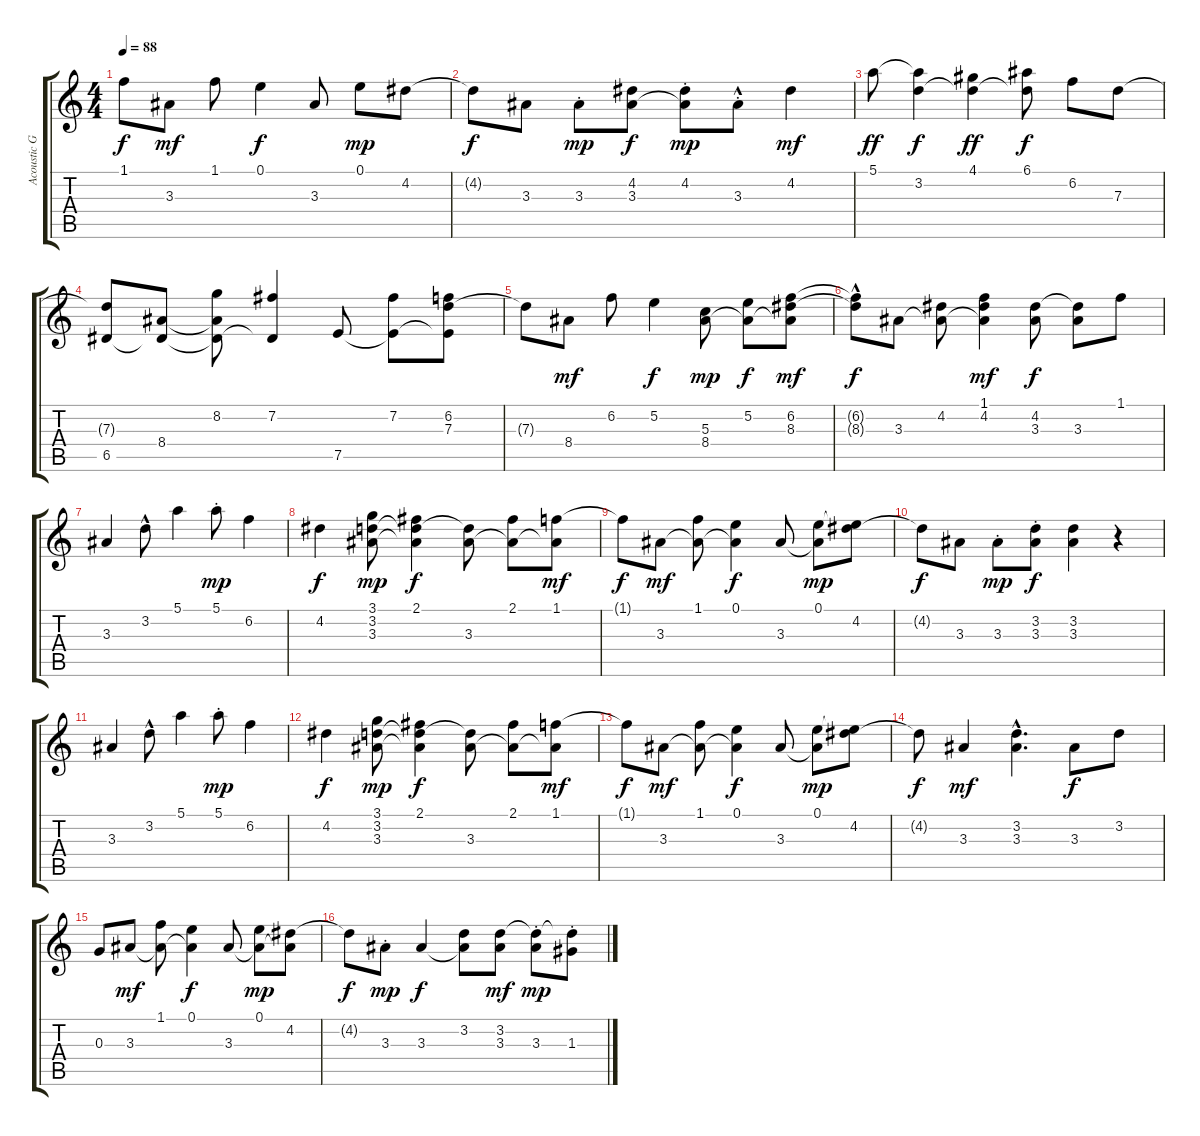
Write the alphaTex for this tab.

\track ("Acoustic Guitar" "Acoustic G") {instrument acousticguitarnylon}
\staff {score tabs}
\tuning (E4 B3 G3 D3 A2 E2) {hide}
\ts (4 4)
\tempo 88
\clef g2
\ks c
1.1{t}.8{dy f} 3.3.8{dy mf} 1.1.8 0.1.4{dy f} 3.3.8 0.1.8{dy mp} 4.2.8 |
4.2{t}.8{dy f} 3.3.8 3.3{st}.8{dy mp} (4.2 3.3).8{dy f} (4.2{st} 3.3{t}).8{dy mp} 3.3{hac st}.8 4.2.4{dy mf} |
5.1.8{dy ff} (5.1{t} 3.2).4{dy f} (4.1 3.2{t}).4{dy ff} (6.1 3.2{t}).8{dy f} 6.2.8 7.3.8 |
(7.3{t} 6.5).8 (8.4 6.5{t}).8 (8.2 8.4{t} 6.5{t}).8 (7.2 6.5{t}).4 7.5.8 (7.2 7.5{t}).8 (6.2 7.3 7.5{t}).8 |
7.3{t}.8 8.4.8{dy mf} 6.2.8 5.2.4{dy f} (5.3 8.4).8{dy mp} (5.2 8.4{t}).8{dy f} (6.2 8.3 8.4{t}).8{dy mf} |
(6.2{hac t} 8.3{t}).8{dy f} 3.3.8 (4.2 3.3{t}).8 (1.1 4.2 3.3{t}).4{dy mf} (4.2 3.3).8{dy f} (4.2{t} 3.3).8 1.1.8 |
3.3.4 3.2{hac}.8 5.1.4 5.1{st}.8{dy mp} 6.2.4 |
4.2.4{dy f} (3.1 3.2 3.3).8{dy mp} (2.1 3.2{t} 3.3{t}).4{dy f} (3.2{t} 3.3).8 (2.1 3.3{t}).8 (1.1 3.3{t}).8{dy mf} |
1.1{t}.8{dy f} 3.3.8{dy mf} (1.1 3.3{t}).8 (0.1 3.3{t}).4{dy f} 3.3.8 (0.1 3.3{t}).8{dy mp} (0.1{t} 4.2).8 |
4.2{t}.8{dy f} 3.3.8 3.3{st}.8{dy mp} (3.2{st} 3.3{st}).8{dy f} (3.2 3.3).4 r.4 |
3.3.4 3.2{hac}.8 5.1.4 5.1{st}.8{dy mp} 6.2.4 |
4.2.4{dy f} (3.1 3.2 3.3).8{dy mp} (2.1 3.2{t} 3.3{t}).4{dy f} (3.2{t} 3.3).8 (2.1 3.3{t}).8 (1.1 3.3{t}).8{dy mf} |
1.1{t}.8{dy f} 3.3.8{dy mf} (1.1 3.3{t}).8 (0.1 3.3{t}).4{dy f} 3.3.8 (0.1 3.3{t}).8{dy mp} (0.1{t} 4.2).8 |
4.2{t}.8{dy f} 3.3.4{dy mf} (3.2{hac} 3.3{hac}).4{d} 3.3.8{dy f} 3.2.8 |
0.3.8 3.3.8{dy mf} (1.1 3.3{t}).8 (0.1 3.3{t}).4{dy f} 3.3.8 (0.1 3.3{t}).8{dy mp} (4.2 3.3{t}).8 |
4.2{t}.8{dy f} 3.3{st}.8{dy mp} 3.3.4{dy f} (3.2 3.3{t}).8 (3.2 3.3).8{dy mf} (3.2{t} 3.3{st}).8{dy mp} (3.2{t} 1.3{st}).8
